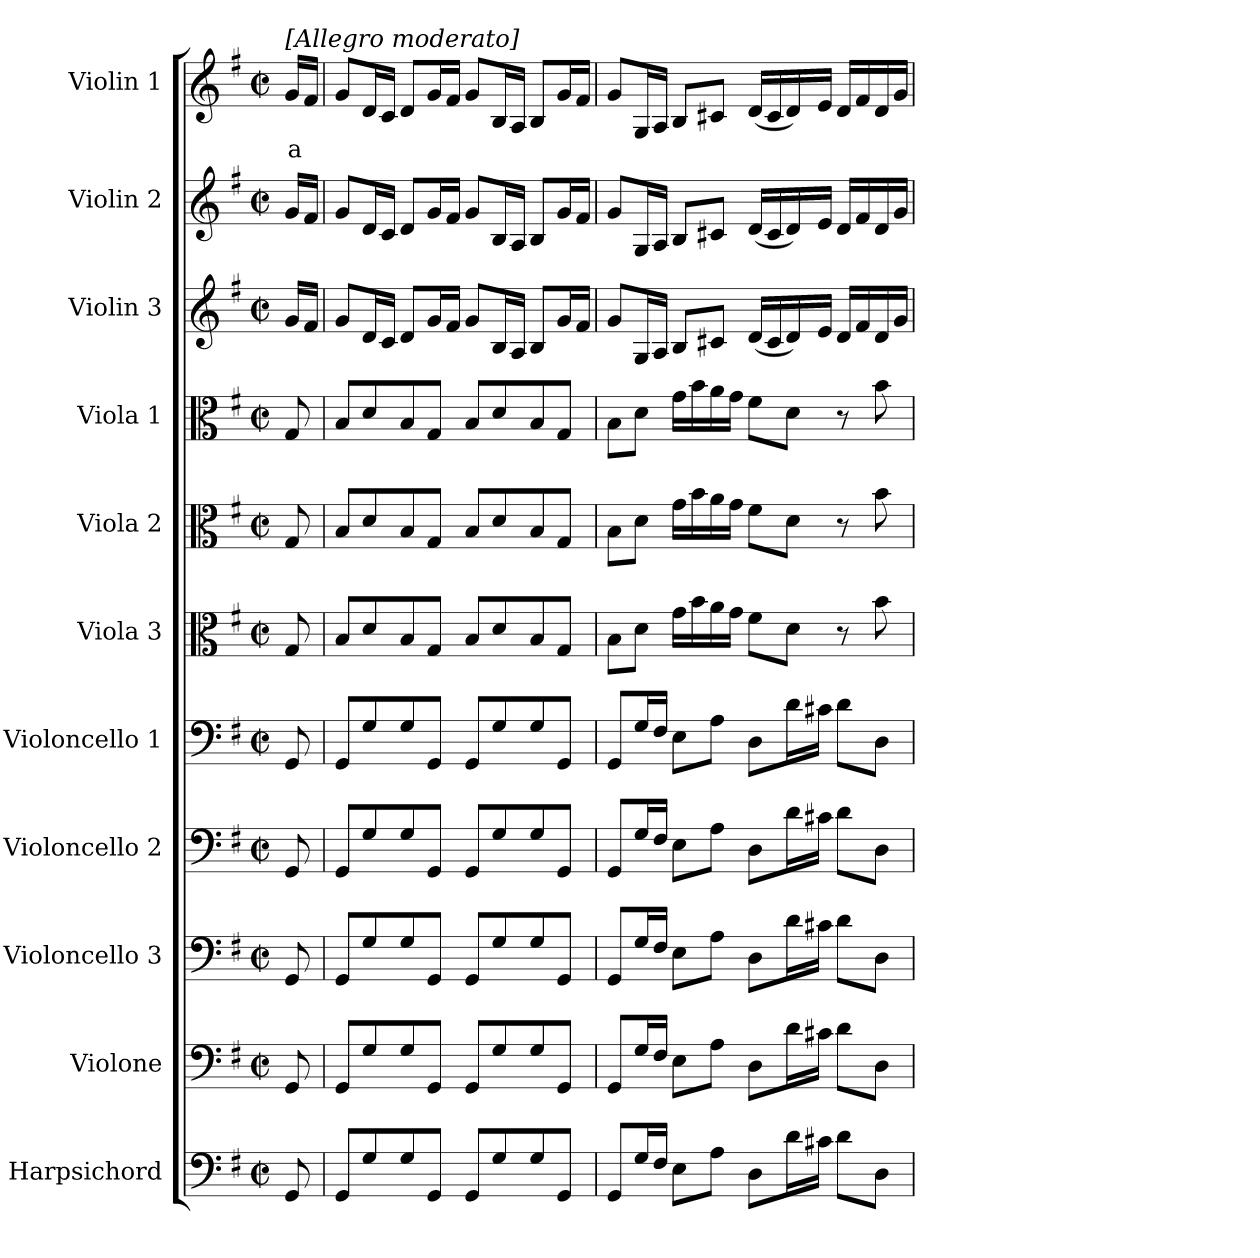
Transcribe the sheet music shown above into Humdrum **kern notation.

**kern	**kern	**kern	**kern	**kern	**kern	**kern	**kern	**kern	**kern	**kern	**text
*part11	*part10	*part9	*part8	*part7	*part6	*part5	*part4	*part3	*part2	*part1	*part1
*staff11	*staff10	*staff9	*staff8	*staff7	*staff6	*staff5	*staff4	*staff3	*staff2	*staff1	*staff1
*I"Harpsichord	*I"Violone	*I"Violoncello 3	*I"Violoncello 2	*I"Violoncello 1	*I"Viola 3	*I"Viola 2	*I"Viola 1	*I"Violin 3	*I"Violin 2	*I"Violin 1	*
*I'Hch	*I'Vne	*I'Vc 3	*I'Vc 2	*I'Vc 1	*I'Vla 3	*I'Vla 2	*I'Vla 1	*I'Vln 3	*I'Vln 2	*I'Vln 1	*
*clefF4	*clefF4	*clefF4	*clefF4	*clefF4	*clefC3	*clefC3	*clefC3	*clefG2	*clefG2	*clefG2	*
*	*ITrd7c12	*	*	*	*	*	*	*	*	*	*
*k[f#]	*k[f#]	*k[f#]	*k[f#]	*k[f#]	*k[f#]	*k[f#]	*k[f#]	*k[f#]	*k[f#]	*k[f#]	*
*M4/4	*M4/4	*M4/4	*M4/4	*M4/4	*M4/4	*M4/4	*M4/4	*M4/4	*M4/4	*M4/4	*
*met(c|)	*met(c|)	*met(c|)	*met(c|)	*met(c|)	*met(c|)	*met(c|)	*met(c|)	*met(c|)	*met(c|)	*met(c|)	*
=1	=1	=1	=1	=1	=1	=1	=1	=1	=1	=1	=1
!	!	!	!	!	!	!	!	!	!	!LO:TX:a:B:t=[Allegro moderato]	!
!	!	!	!	!	!	!	!	!	!	!	!LO:LY:b:color=#FF0000
8GG/	8GGG/	8GG/	8GG/	8GG/	8G/	8G/	8G/	16g/LL	16g/LL	16g/LL	a
.	.	.	.	.	.	.	.	16f#/JJ	16f#/JJ	16f#/JJ	.
=2	=2	=2	=2	=2	=2	=2	=2	=2	=2	=2	=2
8GG/L	8GGG/L	8GG/L	8GG/L	8GG/L	8B/L	8B/L	8B/L	8g/L	8g/L	8g/L	.
8G/	8GG/	8G/	8G/	8G/	8d/	8d/	8d/	16d/L	16d/L	16d/L	.
.	.	.	.	.	.	.	.	16c/JJ	16c/JJ	16c/JJ	.
8G/	8GG/	8G/	8G/	8G/	8B/	8B/	8B/	8d/L	8d/L	8d/L	.
8GG/J	8GGG/J	8GG/J	8GG/J	8GG/J	8G/J	8G/J	8G/J	16g/L	16g/L	16g/L	.
.	.	.	.	.	.	.	.	16f#/JJ	16f#/JJ	16f#/JJ	.
8GG/L	8GGG/L	8GG/L	8GG/L	8GG/L	8B/L	8B/L	8B/L	8g/L	8g/L	8g/L	.
8G/	8GG/	8G/	8G/	8G/	8d/	8d/	8d/	16B/L	16B/L	16B/L	.
.	.	.	.	.	.	.	.	16A/JJ	16A/JJ	16A/JJ	.
8G/	8GG/	8G/	8G/	8G/	8B/	8B/	8B/	8B/L	8B/L	8B/L	.
8GG/J	8GGG/J	8GG/J	8GG/J	8GG/J	8G/J	8G/J	8G/J	16g/L	16g/L	16g/L	.
.	.	.	.	.	.	.	.	16f#/JJ	16f#/JJ	16f#/JJ	.
=3	=3	=3	=3	=3	=3	=3	=3	=3	=3	=3	=3
8GG/L	8GGG/L	8GG/L	8GG/L	8GG/L	8B\L	8B\L	8B\L	8g/L	8g/L	8g/L	.
16G/L	16GG/L	16G/L	16G/L	16G/L	8d\J	8d\J	8d\J	16G/L	16G/L	16G/L	.
16F#/JJ	16FF#/JJ	16F#/JJ	16F#/JJ	16F#/JJ	.	.	.	16A/JJ	16A/JJ	16A/JJ	.
8E\L	8EE\L	8E\L	8E\L	8E\L	16g\LL	16g\LL	16g\LL	8B/L	8B/L	8B/L	.
.	.	.	.	.	16b\	16b\	16b\	.	.	.	.
8A\J	8AA\J	8A\J	8A\J	8A\J	16a\	16a\	16a\	8c#X/J	8c#X/J	8c#X/J	.
.	.	.	.	.	16g\JJ	16g\JJ	16g\JJ	.	.	.	.
8D\L	8DD\L	8D\L	8D\L	8D\L	8f#\L	8f#\L	8f#\L	(16d/LL	(16d/LL	(16d/LL	.
.	.	.	.	.	.	.	.	16c#/	16c#/	16c#/	.
16d\L	16D\L	16d\L	16d\L	16d\L	8d\J	8d\J	8d\J	16d/)	16d/)	16d/)	.
16c#X\JJ	16C#X\JJ	16c#X\JJ	16c#X\JJ	16c#X\JJ	.	.	.	16e/JJ	16e/JJ	16e/JJ	.
8d\L	8D\L	8d\L	8d\L	8d\L	8r	8r	8r	16d/LL	16d/LL	16d/LL	.
.	.	.	.	.	.	.	.	16f#/	16f#/	16f#/	.
8D\J	8DD\J	8D\J	8D\J	8D\J	8b\	8b\	8b\	16d/	16d/	16d/	.
.	.	.	.	.	.	.	.	16g/JJ	16g/JJ	16g/JJ	.
=	=	=	=	=	=	=	=	=	=	=	=
*-	*-	*-	*-	*-	*-	*-	*-	*-	*-	*-	*-
